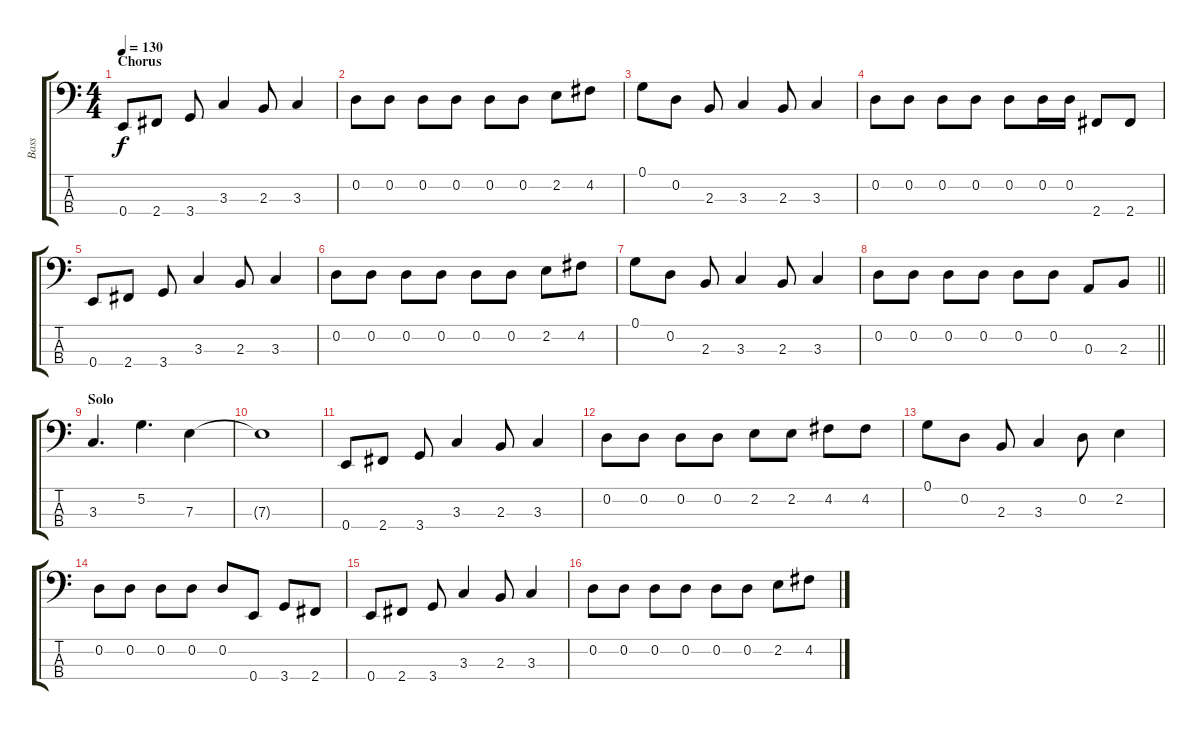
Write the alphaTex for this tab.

\track ("Bass" "Bass") {instrument electricbassfinger}
\staff {score tabs}
\tuning (G2 D2 A1 E1) {hide}
\ts (4 4)
\section ("" "Chorus")
\tempo 130
\clef f4
\ks c
0.4.8{dy f} 2.4.8 3.4.8 3.3.4 2.3.8 3.3.4 |
0.2.8 0.2.8 0.2.8 0.2.8 0.2.8 0.2.8 2.2.8 4.2.8 |
0.1.8 0.2.8 2.3.8 3.3.4 2.3.8 3.3.4 |
0.2.8 0.2.8 0.2.8 0.2.8 0.2.8 0.2.16 0.2.16 2.4.8 2.4.8 |
0.4.8 2.4.8 3.4.8 3.3.4 2.3.8 3.3.4 |
0.2.8 0.2.8 0.2.8 0.2.8 0.2.8 0.2.8 2.2.8 4.2.8 |
0.1.8 0.2.8 2.3.8 3.3.4 2.3.8 3.3.4 |
\barLineRight lightlight
0.2.8 0.2.8 0.2.8 0.2.8 0.2.8 0.2.8 0.3.8 2.3.8 |
\section ("" "Solo")
3.3.4{d} 5.2.4{d} 7.3.4 |
7.3{t}.1 |
0.4.8 2.4.8 3.4.8 3.3.4 2.3.8 3.3.4 |
0.2.8 0.2.8 0.2.8 0.2.8 2.2.8 2.2.8 4.2.8 4.2.8 |
0.1.8 0.2.8 2.3.8 3.3.4 0.2.8 2.2.4 |
0.2.8 0.2.8 0.2.8 0.2.8 0.2.8 0.4.8 3.4.8 2.4.8 |
0.4.8 2.4.8 3.4.8 3.3.4 2.3.8 3.3.4 |
0.2.8 0.2.8 0.2.8 0.2.8 0.2.8 0.2.8 2.2.8 4.2.8
